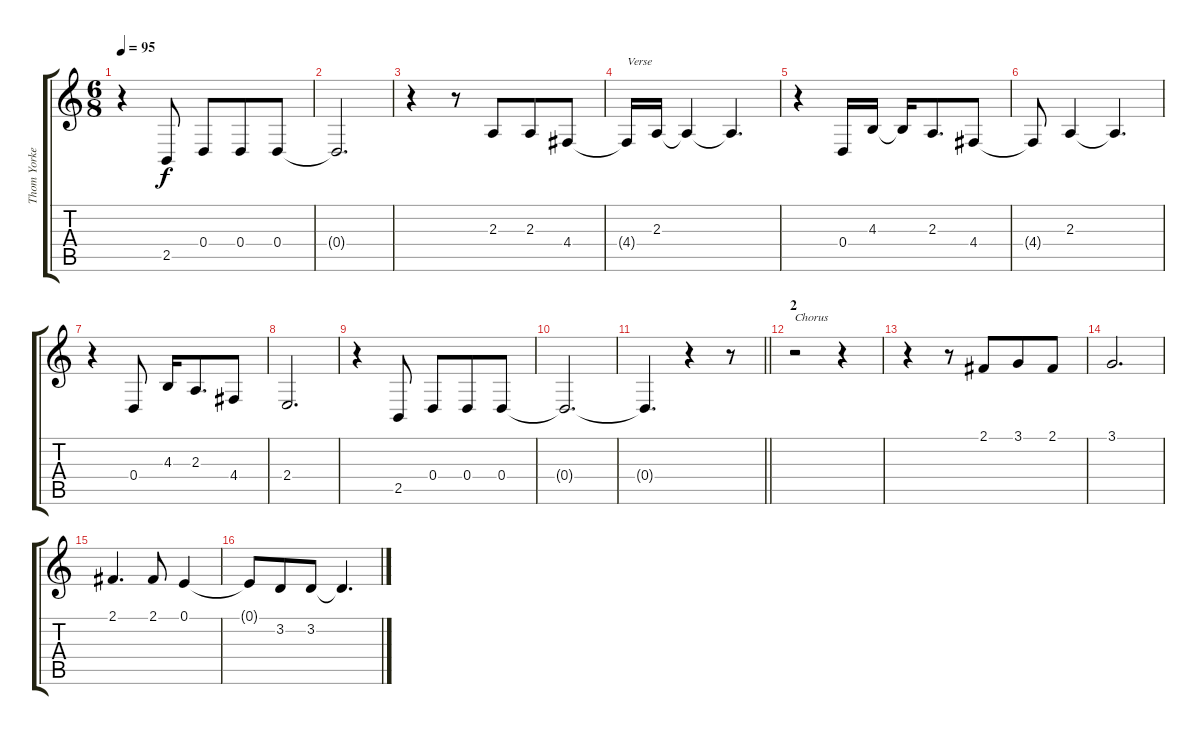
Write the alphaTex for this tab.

\track ("Thom Yorke (vox)" "Thom Yorke") {instrument synthvoice}
\staff {score tabs}
\tuning (E4 B3 G3 D3 A2 E2) {hide}
\ts (6 8)
\tempo 95
\clef g2
\ks c
r.4{dy f} 2.5.8 0.4.8 0.4.8 0.4.8 |
0.4{t}.2{d} |
r.4 r.8 2.3.8 2.3.8 4.4.8 |
4.4{t}.16{txt "Verse"} 2.3.16 2.3{t}.4 2.3{t}.4{d} |
r.4 0.4.16 4.3.16 4.3{t}.16 2.3.8{d} 4.4.8 |
4.4{t}.8 2.3.4 2.3{t}.4{d} |
r.4 0.4.8 4.3.16 2.3.8{d} 4.4.8 |
2.4.2{d} |
r.4 2.5.8 0.4.8 0.4.8 0.4.8 |
0.4{t}.2{d} |
\barLineRight lightlight
0.4{t}.4{d} r.4 r.8 |
\section ("" "2")
r.2{txt "Chorus"} r.4 |
r.4 r.8 2.1.8 3.1.8 2.1.8 |
3.1.2{d} |
2.1.4{d} 2.1.8 0.1.4 |
0.1{t}.8 3.2.8 3.2.8 3.2{t}.4{d}
